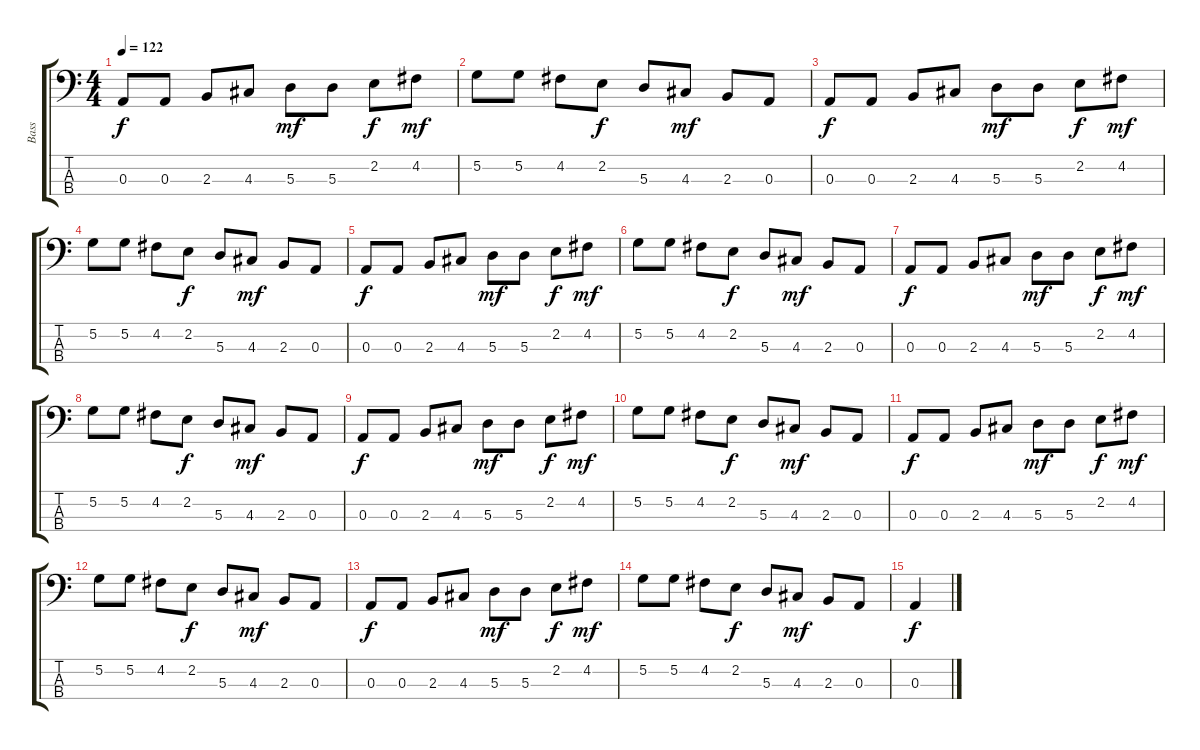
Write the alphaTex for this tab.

\track ("Bass" "Bass") {instrument electricbassfinger}
\staff {score tabs}
\tuning (G2 D2 A1 E1) {hide}
\ts (4 4)
\tempo 122
\clef f4
\ks c
0.3.8{dy f} 0.3.8 2.3.8 4.3.8 5.3.8{dy mf} 5.3.8 2.2.8{dy f} 4.2.8{dy mf} |
5.2.8 5.2.8 4.2.8 2.2.8{dy f} 5.3.8 4.3.8{dy mf} 2.3.8 0.3.8 |
0.3.8{dy f} 0.3.8 2.3.8 4.3.8 5.3.8{dy mf} 5.3.8 2.2.8{dy f} 4.2.8{dy mf} |
5.2.8 5.2.8 4.2.8 2.2.8{dy f} 5.3.8 4.3.8{dy mf} 2.3.8 0.3.8 |
0.3.8{dy f} 0.3.8 2.3.8 4.3.8 5.3.8{dy mf} 5.3.8 2.2.8{dy f} 4.2.8{dy mf} |
5.2.8 5.2.8 4.2.8 2.2.8{dy f} 5.3.8 4.3.8{dy mf} 2.3.8 0.3.8 |
0.3.8{dy f} 0.3.8 2.3.8 4.3.8 5.3.8{dy mf} 5.3.8 2.2.8{dy f} 4.2.8{dy mf} |
5.2.8 5.2.8 4.2.8 2.2.8{dy f} 5.3.8 4.3.8{dy mf} 2.3.8 0.3.8 |
0.3.8{dy f} 0.3.8 2.3.8 4.3.8 5.3.8{dy mf} 5.3.8 2.2.8{dy f} 4.2.8{dy mf} |
5.2.8 5.2.8 4.2.8 2.2.8{dy f} 5.3.8 4.3.8{dy mf} 2.3.8 0.3.8 |
0.3.8{dy f} 0.3.8 2.3.8 4.3.8 5.3.8{dy mf} 5.3.8 2.2.8{dy f} 4.2.8{dy mf} |
5.2.8 5.2.8 4.2.8 2.2.8{dy f} 5.3.8 4.3.8{dy mf} 2.3.8 0.3.8 |
0.3.8{dy f} 0.3.8 2.3.8 4.3.8 5.3.8{dy mf} 5.3.8 2.2.8{dy f} 4.2.8{dy mf} |
5.2.8 5.2.8 4.2.8 2.2.8{dy f} 5.3.8 4.3.8{dy mf} 2.3.8 0.3.8 |
0.3.4{dy f}
